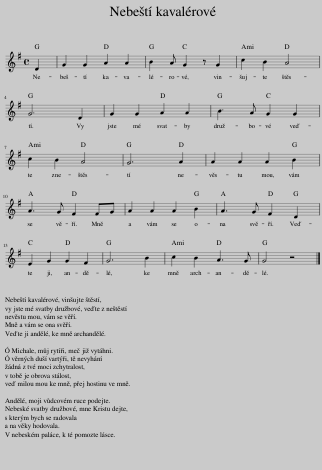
X:1
L:1/8
M:4/4
I:linebreak $
K:G
V:1 treble
V:1
 D2 | G2 G2 A2 A2 | B2 A G2 z G2 | c2 B2 A4 |$ G6 D2 | %5
 G2 G2 A2 A2 | B3 A G2 G2 |$ c2 B2 A4 | G6 A2 | A2 A2 A2 B2 |$ %10
 A3 G F2 FG | A2 A2 A2 B2 | A3 G F2 D2 |$ E2 G2 G2 F2 | G6 B2 | %15
 c2 B2 A3 G | G4 z4 |] %17
